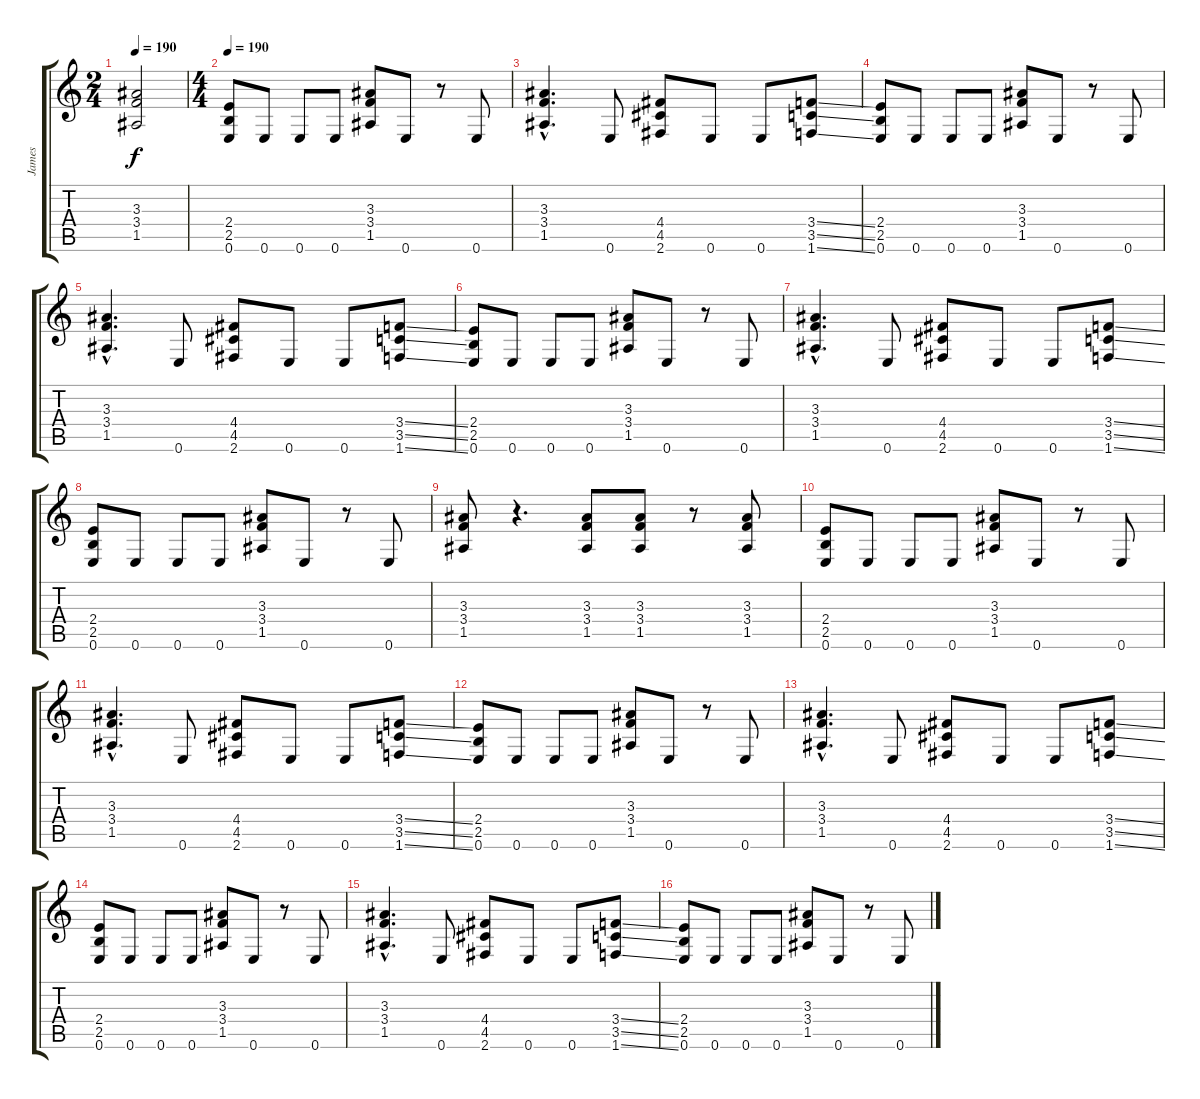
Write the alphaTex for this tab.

\track ("James" "James") {instrument distortionguitar}
\staff {score tabs}
\tuning (E4 B3 G3 D3 A2 E2) {hide}
\ts (2 4)
\tempo 190
\clef g2
\ks c
(3.3 3.4 1.5).2{dy f} |
\ts (4 4)
\tempo 190
(2.4 2.5 0.6).8 0.6.8 0.6.8 0.6.8 (3.3 3.4 1.5).8 0.6.8 r.8 0.6.8 |
(3.3{hac} 3.4{hac} 1.5{hac}).4{d} 0.6.8 (4.4 4.5 2.6).8 0.6.8 0.6.8 (3.4{ss} 3.5{ss} 1.6{ss}).8 |
(2.4 2.5 0.6).8 0.6.8 0.6.8 0.6.8 (3.3 3.4 1.5).8 0.6.8 r.8 0.6.8 |
(3.3{hac} 3.4{hac} 1.5{hac}).4{d} 0.6.8 (4.4 4.5 2.6).8 0.6.8 0.6.8 (3.4{ss} 3.5{ss} 1.6{ss}).8 |
(2.4 2.5 0.6).8 0.6.8 0.6.8 0.6.8 (3.3 3.4 1.5).8 0.6.8 r.8 0.6.8 |
(3.3{hac} 3.4{hac} 1.5{hac}).4{d} 0.6.8 (4.4 4.5 2.6).8 0.6.8 0.6.8 (3.4{ss} 3.5{ss} 1.6{ss}).8 |
(2.4 2.5 0.6).8 0.6.8 0.6.8 0.6.8 (3.3 3.4 1.5).8 0.6.8 r.8 0.6.8 |
(3.3 3.4 1.5).8 r.4{d} (3.3 3.4 1.5).8 (3.3 3.4 1.5).8 r.8 (3.3 3.4 1.5).8 |
(2.4 2.5 0.6).8 0.6.8 0.6.8 0.6.8 (3.3 3.4 1.5).8 0.6.8 r.8 0.6.8 |
(3.3{hac} 3.4{hac} 1.5{hac}).4{d} 0.6.8 (4.4 4.5 2.6).8 0.6.8 0.6.8 (3.4{ss} 3.5{ss} 1.6{ss}).8 |
(2.4 2.5 0.6).8 0.6.8 0.6.8 0.6.8 (3.3 3.4 1.5).8 0.6.8 r.8 0.6.8 |
(3.3{hac} 3.4{hac} 1.5{hac}).4{d} 0.6.8 (4.4 4.5 2.6).8 0.6.8 0.6.8 (3.4{ss} 3.5{ss} 1.6{ss}).8 |
(2.4 2.5 0.6).8 0.6.8 0.6.8 0.6.8 (3.3 3.4 1.5).8 0.6.8 r.8 0.6.8 |
(3.3{hac} 3.4{hac} 1.5{hac}).4{d} 0.6.8 (4.4 4.5 2.6).8 0.6.8 0.6.8 (3.4{ss} 3.5{ss} 1.6{ss}).8 |
(2.4 2.5 0.6).8 0.6.8 0.6.8 0.6.8 (3.3 3.4 1.5).8 0.6.8 r.8 0.6.8
